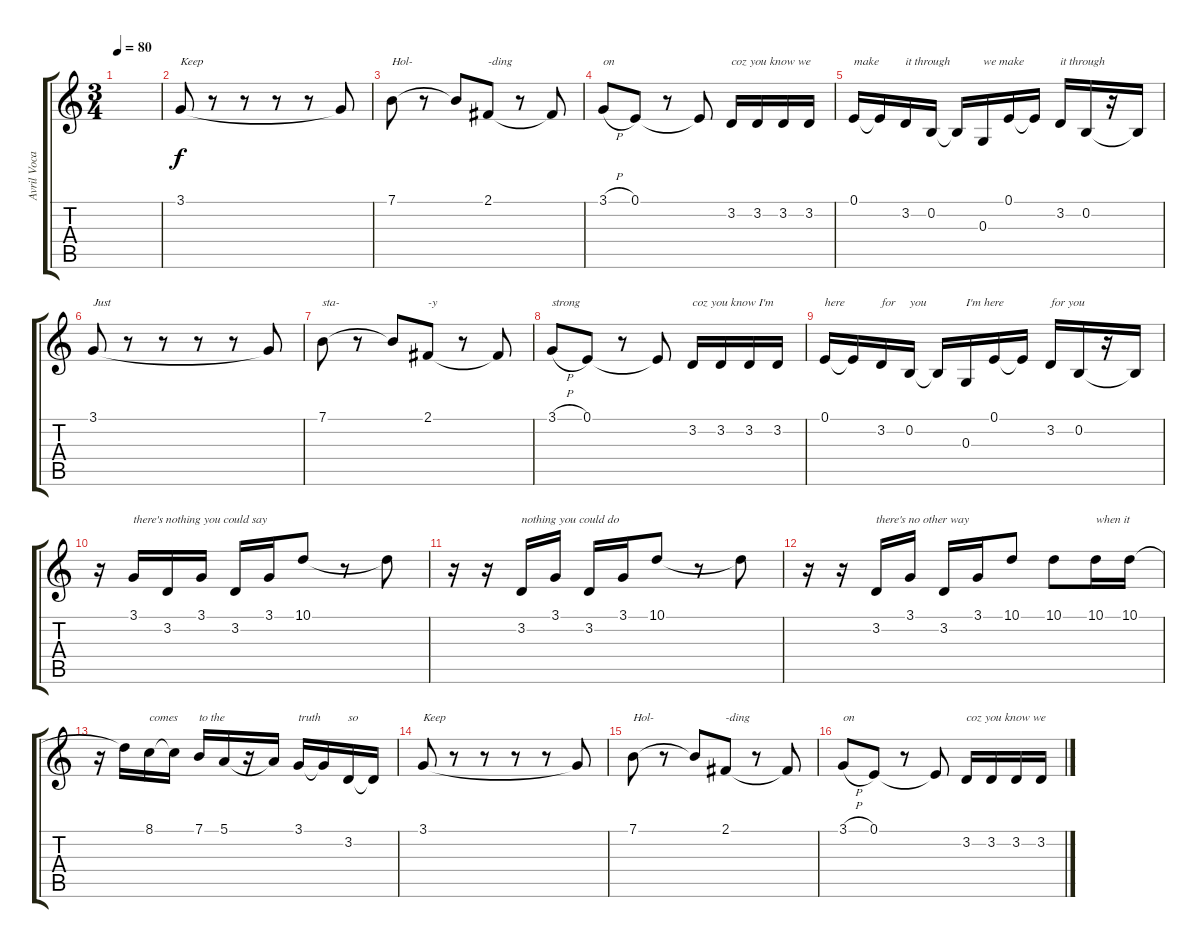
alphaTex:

\track ("Avril Vocals" "Avril Voca") {instrument clarinet}
\staff {score tabs}
\tuning (E4 B3 G3 D3 A2 E2) {hide}
\ts (3 4)
\tempo 80
\clef g2
\ks c
|
3.1.8{txt "Keep"} r.8 r.8 r.8 r.8 3.1{t}.8 |
7.1.8{txt "Hol-"} r.8 7.1{t}.8 2.1.8{txt "-ding"} r.8 2.1{t}.8 |
3.1{h}.8{txt "on"} 0.1.8 r.8 0.1{t}.8 3.2.16{txt "coz you know we"} 3.2.16 3.2.16 3.2.16 |
0.1.16{txt "make"} 0.1{t}.16 3.2.16{txt "it through"} 0.2.16 0.2{t}.16 0.3.16{txt "we make"} 0.1.16 0.1{t}.16 3.2.16{txt "it through"} 0.2.16 r.16 0.2{t}.16 |
3.1.8{txt "Just"} r.8 r.8 r.8 r.8 3.1{t}.8 |
7.1.8{txt "sta-"} r.8 7.1{t}.8 2.1.8{txt "-y"} r.8 2.1{t}.8 |
3.1{h}.8{txt "strong"} 0.1.8 r.8 0.1{t}.8 3.2.16{txt "coz you know I'm"} 3.2.16 3.2.16 3.2.16 |
0.1.16{txt "here"} 0.1{t}.16 3.2.16{txt "for"} 0.2.16{txt "you"} 0.2{t}.16 0.3.16{txt "I'm here"} 0.1.16 0.1{t}.16 3.2.16{txt "for you"} 0.2.16 r.16 0.2{t}.16 |
r.16 3.1.16{txt "there's nothing you could say"} 3.2.16 3.1.16 3.2.16 3.1.16 10.1.8 r.8 10.1{t}.8 |
r.16 r.16 3.2.16{txt "nothing you could do"} 3.1.16 3.2.16 3.1.16 10.1.8 r.8 10.1{t}.8 |
r.16 r.16 3.2.16{txt "there's no other way"} 3.1.16 3.2.16 3.1.16 10.1.8 10.1.8 10.1.16{txt "when it"} 10.1.16 |
r.16 10.1{t}.16 8.1.16{txt "comes"} 8.1{t}.16 7.1.16{txt "to the"} 5.1.16 r.16 5.1{t}.16 3.1.16{txt "truth"} 3.1{t}.16 3.2.16{txt "so"} 3.2{t}.16 |
3.1.8{txt "Keep"} r.8 r.8 r.8 r.8 3.1{t}.8 |
7.1.8{txt "Hol-"} r.8 7.1{t}.8 2.1.8{txt "-ding"} r.8 2.1{t}.8 |
3.1{h}.8{txt "on"} 0.1.8 r.8 0.1{t}.8 3.2.16{txt "coz you know we"} 3.2.16 3.2.16 3.2.16
